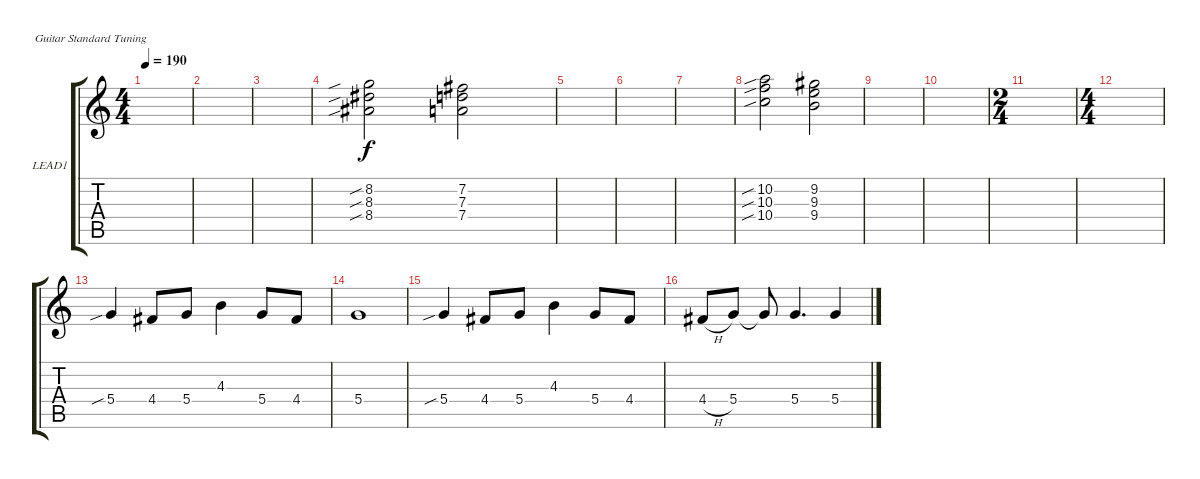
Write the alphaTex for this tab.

\defaultSystemsLayout 4
\bracketExtendMode groupsimilarinstruments
\firstSystemTrackNameOrientation horizontal
\otherSystemsTrackNameOrientation horizontal
\track ("Lead Guitar 1" "LEAD1") {instrument overdrivenguitar}
\staff {score tabs}
\tuning (E4 B3 G3 D3 A2 E2)
\ts (4 4)
\tempo 190
\clef g2
\ks c
|
|
|
(8.2{sib} 8.3{sib} 8.4{sib}).2 (7.4 7.3 7.2).2 |
|
|
|
(10.3{sib} 10.2{sib} 10.4{sib}).2 (9.4 9.3 9.2).2 |
|
|
\ts (2 4)
|
\ts (4 4)
|
5.4{sib}.4 4.4.8 5.4.8 4.3.4 5.4.8 4.4.8 |
5.4.1 |
5.4{sib}.4 4.4.8 5.4.8 4.3.4 5.4.8 4.4.8 |
4.4{h}.8 5.4.8 5.4{t}.8 5.4.4{d} 5.4.4
